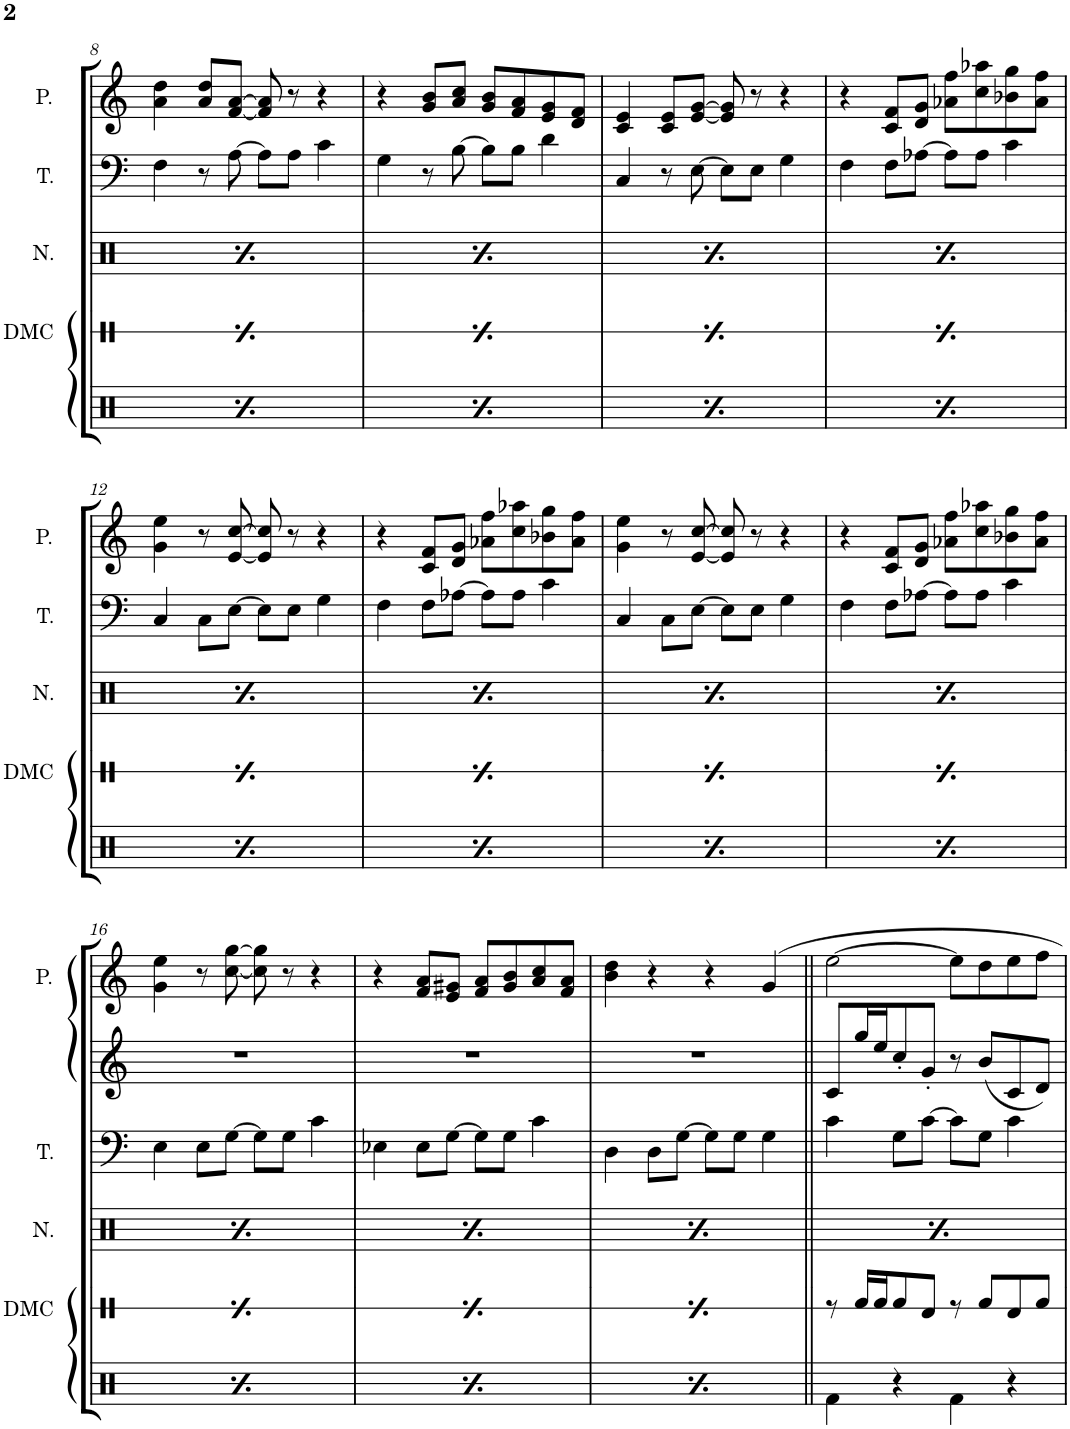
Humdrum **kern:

**kern	**kern	**kern	**kern	**kern	**kern
*part6	*part5	*part4	*part3	*part2	*part1
*staff6	*staff5	*staff4	*staff3	*staff2	*staff1
*I"Drumset	*I"DMC	*I"Noise	*I"Triangle	*I"Square Synthesizer	*I"Pulse
*	*I'DMC	*I'N.	*I'T.	*	*I'P.
!!LO:PB:g=z
*clefX	*clefX	*clefX	*clefF4	*clefG2	*clefG2
*k[]	*k[]	*k[]	*k[]	*k[]	*k[]
=8	=8	=8	=8	=8	=8
8Rf\L	2r	8Rgg/L	4F\	1r	4a\ 4dd\
16Ree\L	.	16Rgg/L	.	.	.
16Ree\J	.	16Rgg/J	.	.	.
8Ree\	.	8Rgg/	8r	.	8a/ 8dd/L
8Rf\J	.	8Rgg/J	[8A\	.	[8f/ [8a/J
4Rf\	8r	8Rgg/L	8A\L]	.	8f/] 8a/]
.	8Rf/L	8Rgg/	8A\J	.	8r
8r	8Rd/J	8Rgg/	4c\	.	4r
8Rf\	8r	8Rgg/J	.	.	.
=9	=9	=9	=9	=9	=9
8Rf\L	2r	8Rgg/L	4G\	1r	4r
16Ree\L	.	16Rgg/L	.	.	.
16Ree\J	.	16Rgg/J	.	.	.
8Ree\	.	8Rgg/	8r	.	8g/ 8b/L
8Rf\J	.	8Rgg/J	[8B\	.	8a/ 8cc/J
4Rf\	8r	8Rgg/L	8B\L]	.	8g/ 8b/L
.	8Rf/L	8Rgg/	8B\J	.	8f/ 8a/
8r	8Rd/J	8Rgg/	4d\	.	8e/ 8g/
8Rf\	8r	8Rgg/J	.	.	8d/ 8f/J
=10	=10	=10	=10	=10	=10
8Rf\L	2r	8Rgg/L	4C/	1r	4c/ 4e/
16Ree\L	.	16Rgg/L	.	.	.
16Ree\J	.	16Rgg/J	.	.	.
8Ree\	.	8Rgg/	8r	.	8c/ 8e/L
8Rf\J	.	8Rgg/J	[8E\	.	[8e/ [8g/J
4Rf\	8r	8Rgg/L	8E\L]	.	8e/] 8g/]
.	8Rf/L	8Rgg/	8E\J	.	8r
8r	8Rd/J	8Rgg/	4G\	.	4r
8Rf\	8r	8Rgg/J	.	.	.
=11	=11	=11	=11	=11	=11
8Rf\L	2r	8Rgg/L	4F\	1r	4r
16Ree\L	.	16Rgg/L	.	.	.
16Ree\J	.	16Rgg/J	.	.	.
8Ree\	.	8Rgg/	8F\L	.	8c/ 8f/L
8Rf\J	.	8Rgg/J	[8A-X\J	.	8d/ 8g/J
4Rf\	8r	8Rgg/L	8A-\L]	.	8a-X\ 8ff\L
.	8Rf/L	8Rgg/	8A-\J	.	8cc\ 8aa-X\
8r	8Rd/J	8Rgg/	4c\	.	8b-X\ 8gg\
8Rf\	8r	8Rgg/J	.	.	8a-\ 8ff\J
!!LO:LB:g=z
=12	=12	=12	=12	=12	=12
8Rf\L	2r	8Rgg/L	4C/	1r	4g\ 4ee\
16Ree\L	.	16Rgg/L	.	.	.
16Ree\J	.	16Rgg/J	.	.	.
8Ree\	.	8Rgg/	8C\L	.	8r
8Rf\J	.	8Rgg/J	[8E\J	.	[8e/ [8cc/
4Rf\	8r	8Rgg/L	8E\L]	.	8e/] 8cc/]
.	8Rf/L	8Rgg/	8E\J	.	8r
8r	8Rd/J	8Rgg/	4G\	.	4r
8Rf\	8r	8Rgg/J	.	.	.
=13	=13	=13	=13	=13	=13
8Rf\L	2r	8Rgg/L	4F\	1r	4r
16Ree\L	.	16Rgg/L	.	.	.
16Ree\J	.	16Rgg/J	.	.	.
8Ree\	.	8Rgg/	8F\L	.	8c/ 8f/L
8Rf\J	.	8Rgg/J	[8A-X\J	.	8d/ 8g/J
4Rf\	8r	8Rgg/L	8A-\L]	.	8a-X\ 8ff\L
.	8Rf/L	8Rgg/	8A-\J	.	8cc\ 8aa-X\
8r	8Rd/J	8Rgg/	4c\	.	8b-X\ 8gg\
8Rf\	8r	8Rgg/J	.	.	8a-\ 8ff\J
=14	=14	=14	=14	=14	=14
8Rf\L	2r	8Rgg/L	4C/	1r	4g\ 4ee\
16Ree\L	.	16Rgg/L	.	.	.
16Ree\J	.	16Rgg/J	.	.	.
8Ree\	.	8Rgg/	8C\L	.	8r
8Rf\J	.	8Rgg/J	[8E\J	.	[8e/ [8cc/
4Rf\	8r	8Rgg/L	8E\L]	.	8e/] 8cc/]
.	8Rf/L	8Rgg/	8E\J	.	8r
8r	8Rd/J	8Rgg/	4G\	.	4r
8Rf\	8r	8Rgg/J	.	.	.
=15	=15	=15	=15	=15	=15
8Rf\L	2r	8Rgg/L	4F\	1r	4r
16Ree\L	.	16Rgg/L	.	.	.
16Ree\J	.	16Rgg/J	.	.	.
8Ree\	.	8Rgg/	8F\L	.	8c/ 8f/L
8Rf\J	.	8Rgg/J	[8A-X\J	.	8d/ 8g/J
4Rf\	8r	8Rgg/L	8A-\L]	.	8a-X\ 8ff\L
.	8Rf/L	8Rgg/	8A-\J	.	8cc\ 8aa-X\
8r	8Rd/J	8Rgg/	4c\	.	8b-X\ 8gg\
8Rf\	8r	8Rgg/J	.	.	8a-\ 8ff\J
!!LO:LB:g=z
=16	=16	=16	=16	=16	=16
8Rf\L	2r	8Rgg/L	4E\	1r	4g\ 4ee\
16Ree\L	.	16Rgg/L	.	.	.
16Ree\J	.	16Rgg/J	.	.	.
8Ree\	.	8Rgg/	8E\L	.	8r
8Rf\J	.	8Rgg/J	[8G\J	.	[8cc\ [8gg\
4Rf\	8r	8Rgg/L	8G\L]	.	8cc\] 8gg\]
.	8Rf/L	8Rgg/	8G\J	.	8r
8r	8Rd/J	8Rgg/	4c\	.	4r
8Rf\	8r	8Rgg/J	.	.	.
=17	=17	=17	=17	=17	=17
8Rf\L	2r	8Rgg/L	4E-X\	1r	4r
16Ree\L	.	16Rgg/L	.	.	.
16Ree\J	.	16Rgg/J	.	.	.
8Ree\	.	8Rgg/	8E-\L	.	8f/ 8a/L
8Rf\J	.	8Rgg/J	[8G\J	.	8e/ 8g#X/J
4Rf\	8r	8Rgg/L	8G\L]	.	8f/ 8a/L
.	8Rf/L	8Rgg/	8G\J	.	8g#/ 8b/
8r	8Rd/J	8Rgg/	4c\	.	8a/ 8cc/
8Rf\	8r	8Rgg/J	.	.	8f/ 8a/J
=18	=18	=18	=18	=18	=18
8Rf\L	2r	8Rgg/L	4D\	1r	4b\ 4dd\
16Ree\L	.	16Rgg/L	.	.	.
16Ree\J	.	16Rgg/J	.	.	.
8Ree\	.	8Rgg/	8D\L	.	4r
8Rf\J	.	8Rgg/J	[8G\J	.	.
4Rf\	8r	8Rgg/L	8G\L]	.	4r
.	8Rf/L	8Rgg/	8G\J	.	.
8r	8Rd/J	8Rgg/	4G\	.	4g/
8Rf\	8r	8Rgg/J	.	.	.
=19||	=19||	=19||	=19||	=19||	=19||
4Rf\	8r	8Rgg/L	4c\	8c/L	[2ee\
.	16Rf/LL	16Rgg/L	.	16gg/L	.
.	16Rf/J	16Rgg/J	.	16ee/J	.
4r	8Rf/	8Rgg/	8G\L	8cc'/	.
.	8Rd/J	8Rgg/J	[8c\J	8g'/J	.
4Rf\	8r	8Rgg/L	8c\L]	8r	8ee\L]
.	8Rf/L	8Rgg/	8G\J	(8b/L	8dd\
4r	8Rd/	8Rgg/	4c\	8c/	8ee\
.	8Rf/J	8Rgg/J	.	8d/J)	8ff\J
=	=	=	=	=	=
*-	*-	*-	*-	*-	*-
